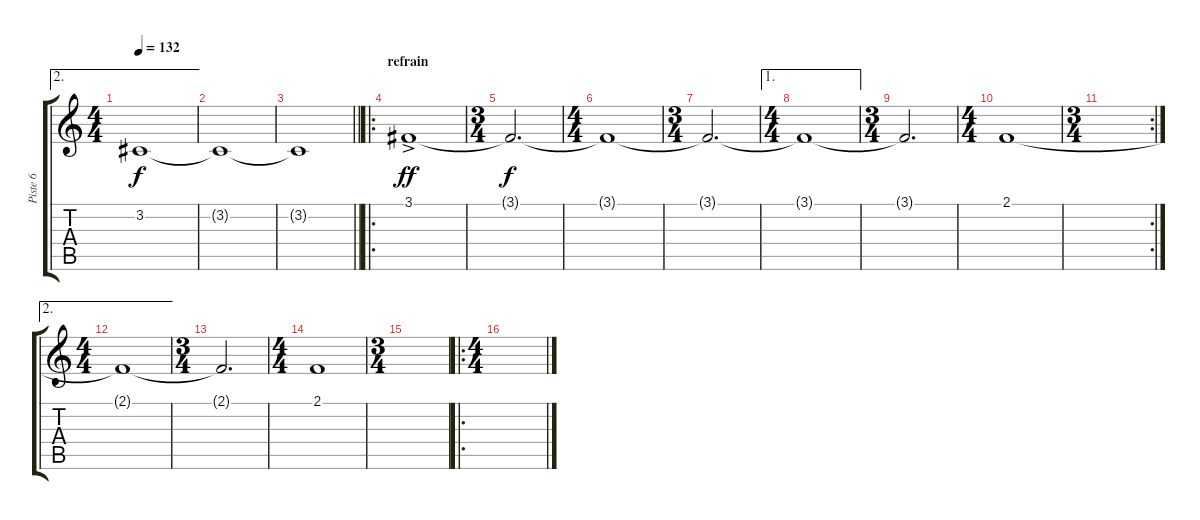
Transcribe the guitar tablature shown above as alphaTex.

\track ("Piste 6" "Piste 6") {instrument pad2warm}
\staff {score tabs}
\tuning (Eb4 Bb3 Gb3 Db3 Ab2 Db2) {hide}
\ae 2
\ts (4 4)
\tempo 132
\clef g2
\ks c
3.2.1{dy f} |
3.2{t}.1 |
\barLineRight lightlight
3.2{t}.1 |
\ro
\section ("" "refrain")
3.1{ac}.1{dy ff} |
\ts (3 4)
3.1{t}.2{d dy f} |
\ts (4 4)
3.1{t}.1 |
\ts (3 4)
3.1{t}.2{d} |
\ae 1
\ts (4 4)
3.1{t}.1 |
\ts (3 4)
3.1{t}.2{d} |
\ts (4 4)
2.1.1 |
\rc 2
\ts (3 4)
|
\ae 2
\ts (4 4)
2.1{t}.1 |
\ts (3 4)
2.1{t}.2{d} |
\ts (4 4)
2.1.1 |
\ts (3 4)
|
\ro
\ts (4 4)
